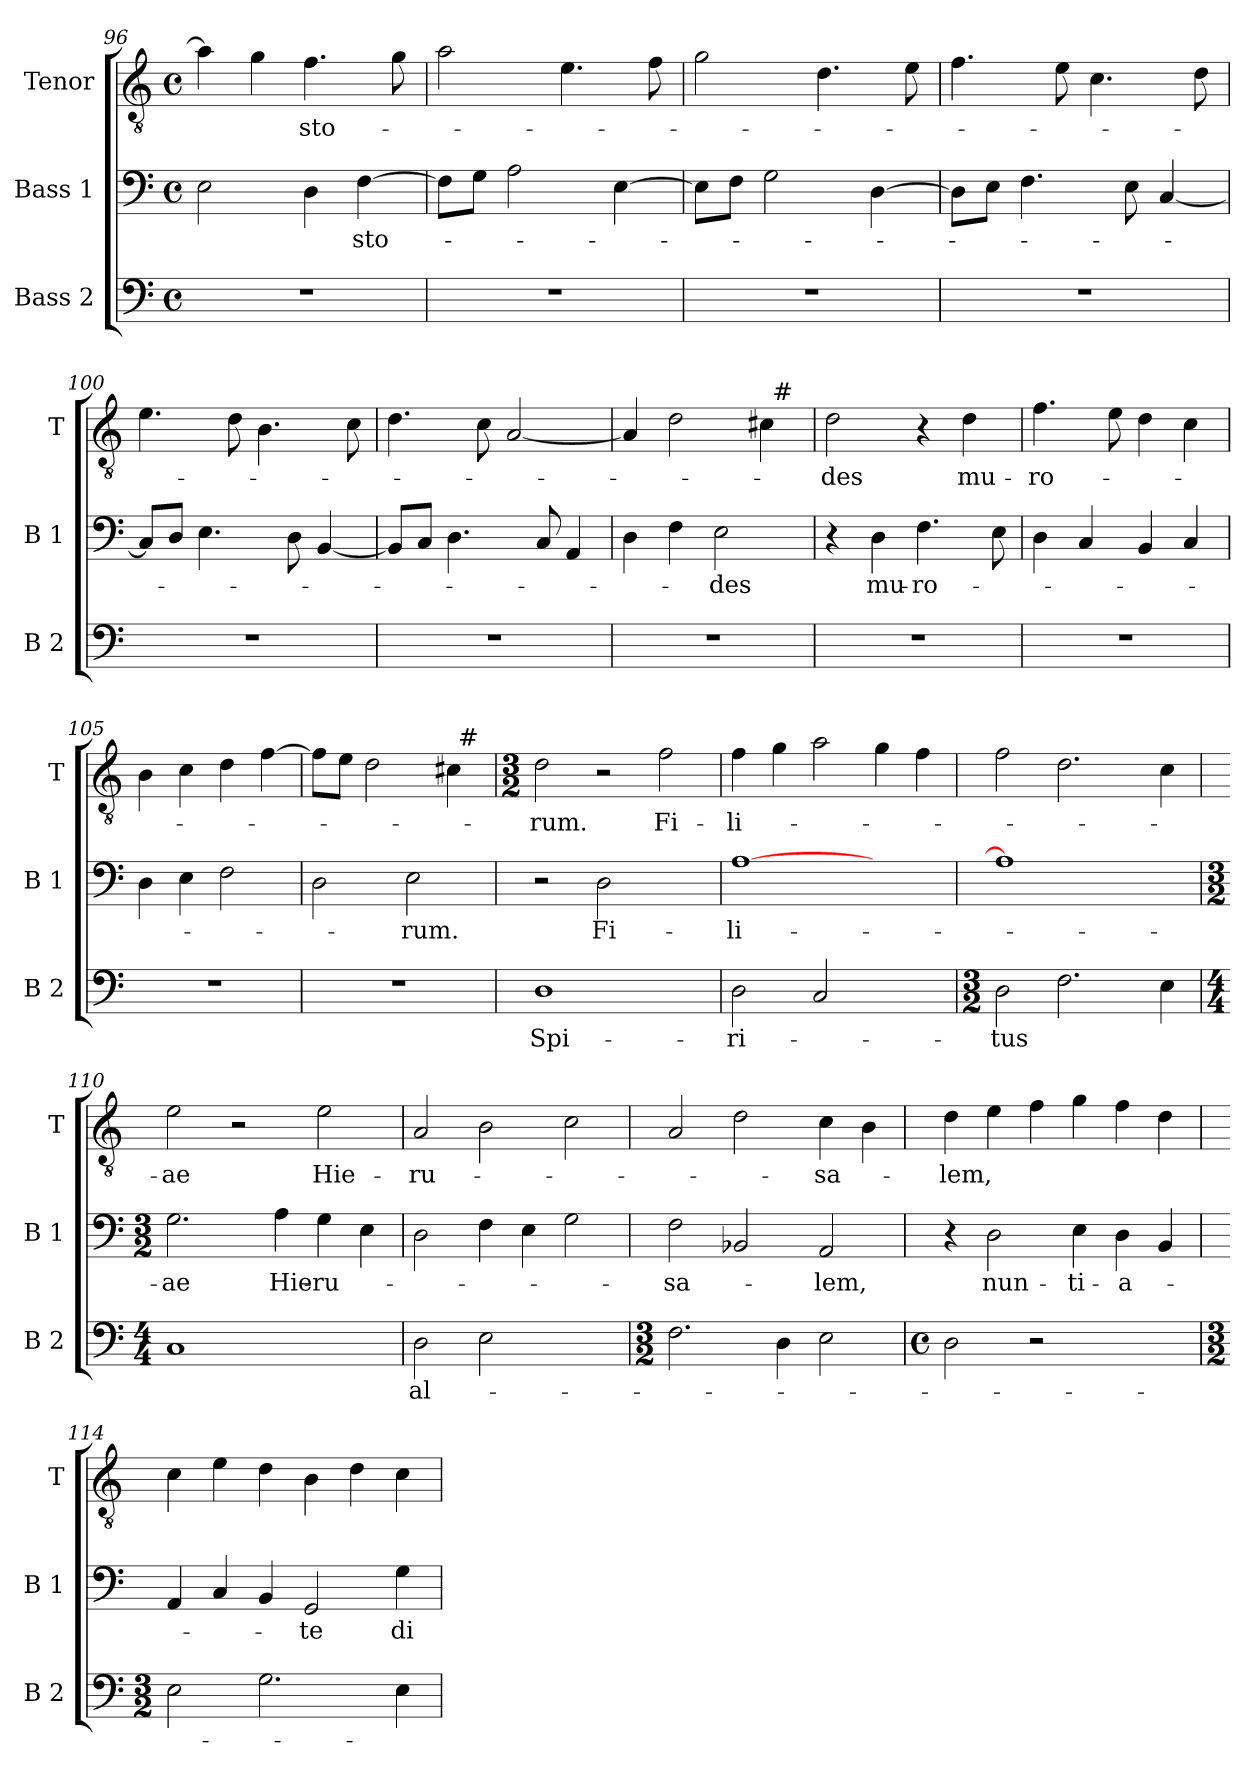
**kern	**text	**kern	**text	**kern	**text
*part3	*part3	*part2	*part2	*part1	*part1
*staff3	*staff3	*staff2	*staff2	*staff1	*staff1
*I"Bass 2	*	*I"Bass 1	*	*I"Tenor	*
*I'B 2	*	*I'B 1	*	*I'T	*
!!LO:LB:g=z
*clefF4	*	*clefF4	*	*clefGv2	*
*k[]	*	*k[]	*	*k[]	*
*C:	*	*C:	*	*C:	*
*M4/4	*	*M4/4	*	*M4/4	*
*met(c)	*	*met(c)	*	*met(c)	*
=96	=96	=96	=96	=96	=96
1r	.	2E\	.	4a\]	.
.	.	.	.	4g\	.
!	!	!	!	!	!LO:LY:b
.	.	4D\	.	4.f\	-sto-
!	!	!	!LO:LY:b	!	!
.	.	[4F\	-sto-	.	.
.	.	.	.	8g\	.
=97	=97	=97	=97	=97	=97
1r	.	8F\L]	.	2a\	.
.	.	8G\J	.	.	.
.	.	2A\	.	.	.
.	.	.	.	4.e\	.
.	.	[4E\	.	.	.
.	.	.	.	8f\	.
=98	=98	=98	=98	=98	=98
1r	.	8E\L]	.	2g\	.
.	.	8F\J	.	.	.
.	.	2G\	.	.	.
.	.	.	.	4.d\	.
.	.	[4D\	.	.	.
.	.	.	.	8e\	.
=99	=99	=99	=99	=99	=99
1r	.	8D\L]	.	4.f\	.
.	.	8E\J	.	.	.
.	.	4.F\	.	.	.
.	.	.	.	8e\	.
.	.	.	.	4.c\	.
.	.	8E\	.	.	.
.	.	[4C/	.	.	.
.	.	.	.	8d\	.
=100	=100	=100	=100	=100	=100
1r	.	8C/L]	.	4.e\	.
.	.	8D/J	.	.	.
.	.	4.E\	.	.	.
.	.	.	.	8d\	.
.	.	.	.	4.B\	.
.	.	8D\	.	.	.
.	.	[4BB/	.	.	.
.	.	.	.	8c\	.
!!LO:LB:g=z
=101	=101	=101	=101	=101	=101
1r	.	8BB/L]	.	4.d\	.
.	.	8C/J	.	.	.
.	.	4.D\	.	.	.
.	.	.	.	8c\	.
.	.	.	.	[2A/	.
.	.	8C/	.	.	.
.	.	4AA/	.	.	.
=102	=102	=102	=102	=102	=102
*	*	*	*	*^	*
1r	.	4D\	.	4A/]	2ryy	.
.	.	4F\	.	2d\	.	.
!	!	!	!LO:LY:b	!	!	!
.	.	2E\	-des	.	4ryy	.
.	.	.	.	4c#X\	32ryy	.
!	!	!	!	!	!LO:TX:a:t=#	!
.	.	.	.	.	8..ryy	.
=103	=103	=103	=103	=103	=103	=103
!	!	!	!	!	!	!LO:LY:b
*	*	*	*	*v	*v	*
1r	.	4r	.	2d\	-des
!	!	!	!LO:LY:b	!	!
.	.	4D\	mu-	.	.
!	!	!	!LO:LY:b	!	!
.	.	4.F\	-ro-	4r	.
!	!	!	!	!	!LO:LY:b
.	.	.	.	4d\	mu-
.	.	8E\	.	.	.
=104	=104	=104	=104	=104	=104
!	!	!	!	!	!LO:LY:b
1r	.	4D\	.	4.f\	-ro-
.	.	4C/	.	.	.
.	.	.	.	8e\	.
.	.	4BB/	.	4d\	.
.	.	4C/	.	4c\	.
=105	=105	=105	=105	=105	=105
1r	.	4D\	.	4B\	.
.	.	4E\	.	4c\	.
.	.	2F\	.	4d\	.
.	.	.	.	[4f\	.
=106	=106	=106	=106	=106	=106
*	*	*	*	*^	*
1r	.	2D\	.	8f\L]	2ryy	.
.	.	.	.	8e\J	.	.
.	.	.	.	2d\	.	.
!	!	!	!LO:LY:b	!	!	!
.	.	2E\	-rum.	.	4ryy	.
.	.	.	.	4c#X\	32ryy	.
!	!	!	!	!	!LO:TX:a:t=#	!
.	.	.	.	.	8..ryy	.
*	*	*	*	*v	*v	*
!!LO:PB:g=z
=107	=107	=107	=107	=107	=107
*	*	*	*	*M3/2	*
*	*	*	*	*^	*
!	!LO:LY:b	!	!	!	!	!LO:LY:b
*	*	*	*	*v	*v	*
1D	Spi-	2r	.	2d\	-rum.
!	!	!	!LO:LY:b	!	!
.	.	2D\	Fi-	2r	.
!	!	!	!	!	!LO:LY:b
2ryy	.	2ryy	.	2f\	Fi-
=108	=108	=108	=108	=108	=108
!	!LO:LY:b	!	!LO:LY:b	!	!LO:LY:b
2D\	-ri-	[1A	-li-	4f\	-li-
.	.	.	.	4g\	.
2C/	.	.	.	2a\	.
2ryy	.	2ryy	.	4g\	.
.	.	.	.	4f\	.
=109	=109	=109	=109	=109	=109
*M3/2	*	*	*	*	*
!	!LO:LY:b	!	!	!	!
2D\	-tus	1A]	.	2f\	.
2.F\	.	.	.	2.d\	.
.	.	2ryy	.	.	.
4E\	.	.	.	4c\	.
=110	=110	=110	=110	=110	=110
*M4/4	*	*M3/2	*	*	*
!	!	!	!LO:LY:b	!	!LO:LY:b
1C	.	2.G\	-ae	2e\	-ae
.	.	.	.	2r	.
!	!	!	!LO:LY:b	!	!
.	.	4A\	Hie-	.	.
!	!	!	!LO:LY:b	!	!LO:LY:b
2ryy	.	4G\	-ru-	2e\	Hie-
.	.	4E\	.	.	.
!!LO:LB:g=z
=111	=111	=111	=111	=111	=111
!	!LO:LY:b	!	!	!	!LO:LY:b
2D\	al-	2D\	.	2A/	-ru-
2E\	.	4F\	.	2B\	.
.	.	4E\	.	.	.
2ryy	.	2G\	.	2c\	.
=112	=112	=112	=112	=112	=112
*M3/2	*	*	*	*	*
!	!	!	!LO:LY:b	!	!
2.F\	.	2F\	-sa-	2A/	.
.	.	2BB-X/	.	2d\	.
4D\	.	.	.	.	.
!	!	!	!LO:LY:b	!	!LO:LY:b
2E\	.	2AA/	-lem,	4c\	-sa-
.	.	.	.	4B\	.
=113	=113	=113	=113	=113	=113
*M4/4	*	*	*	*	*
*met(c)	*	*	*	*	*
!	!	!	!	!	!LO:LY:b
2D\	.	4r	.	4d\	-lem,
!	!	!	!LO:LY:b	!	!
.	.	2D\	nun-	4e\	.
2r	.	.	.	4f\	.
!	!	!	!LO:LY:b	!	!
.	.	4E\	-ti-	4g\	.
!	!	!	!LO:LY:b	!	!
2ryy	.	4D\	-a-	4f\	.
.	.	4BB/	.	4d\	.
!!LO:LB:g=z
=114	=114	=114	=114	=114	=114
*M3/2	*	*	*	*	*
2E\	.	4AA/	.	4c\	.
.	.	4C/	.	4e\	.
2.G\	.	4BB/	.	4d\	.
!	!	!	!LO:LY:b	!	!
.	.	2GG/	-te	4B\	.
.	.	.	.	4d\	.
!	!	!	!LO:LY:b	!	!
4E\	.	4G\	di-	4c\	.
=	=	=	=	=	=
*-	*-	*-	*-	*-	*-
